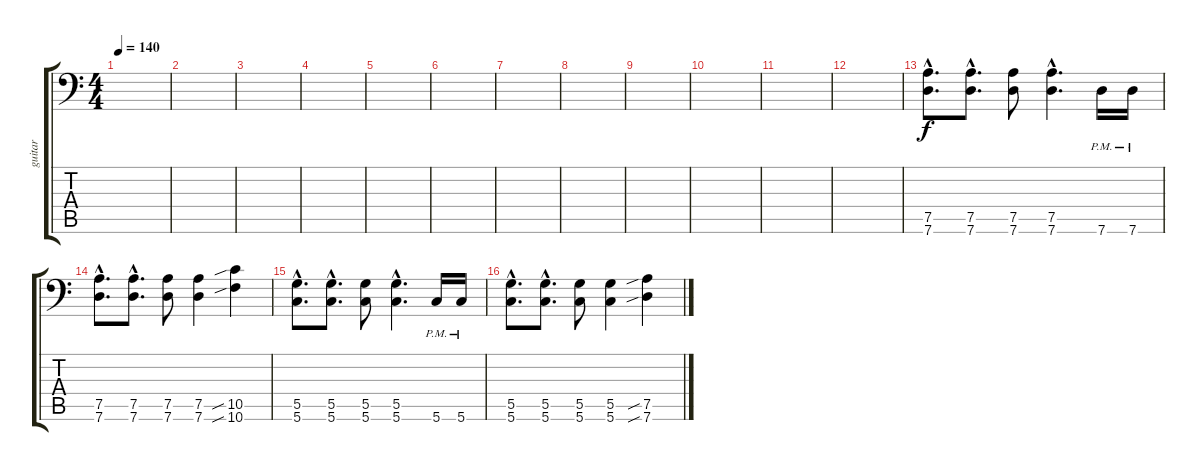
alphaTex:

\track ("guitar" "guitar") {instrument overdrivenguitar}
\staff {score tabs}
\tuning (A3 E3 C3 G2 D2 G1) {hide}
\ts (4 4)
\tempo 140
\clef f4
\ks c
|
|
|
|
|
|
|
|
|
|
|
|
(7.5{hac} 7.6{hac}).8{d} (7.5{hac} 7.6{hac}).8{d} (7.5 7.6).8 (7.5{hac} 7.6{hac}).4{d} 7.6{pm}.16 7.6{pm}.16 |
(7.5{hac} 7.6{hac}).8{d} (7.5{hac} 7.6{hac}).8{d} (7.5 7.6).8 (7.5 7.6).4 (10.5{sib} 10.6{sib}).4 |
(5.5{hac} 5.6{hac}).8{d} (5.5{hac} 5.6{hac}).8{d} (5.5 5.6).8 (5.5{hac} 5.6{hac}).4{d} 5.6{pm}.16 5.6{pm}.16 |
(5.5{hac} 5.6{hac}).8{d} (5.5{hac} 5.6{hac}).8{d} (5.5 5.6).8 (5.5 5.6).4 (7.5{sib} 7.6{sib}).4
